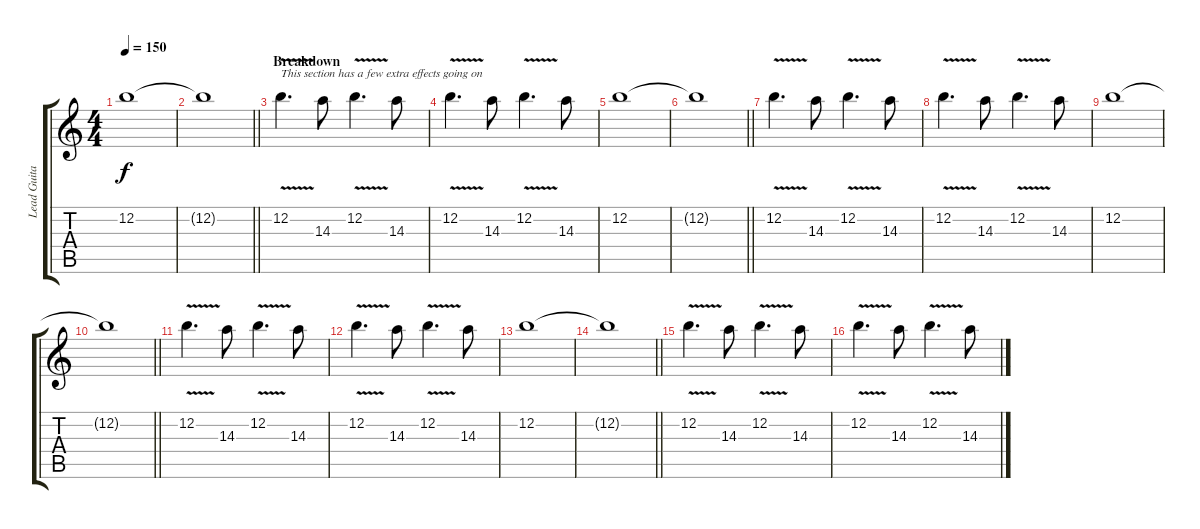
\track ("Lead Guitar" "Lead Guita") {instrument distortionguitar}
\staff {score tabs}
\tuning (E4 B3 G3 D3 A2 E2) {hide}
\ts (4 4)
\tempo 150
\clef g2
\ks c
12.2.1{dy f} |
\barLineRight lightlight
12.2{t}.1 |
\section ("" "Breakdown")
12.2{v}.4{d txt "This section has a few extra effects going on"} 14.3.8 12.2{v}.4{d} 14.3.8 |
12.2{v}.4{d} 14.3.8 12.2{v}.4{d} 14.3.8 |
12.2.1 |
\barLineRight lightlight
12.2{t}.1 |
12.2{v}.4{d} 14.3.8 12.2{v}.4{d} 14.3.8 |
12.2{v}.4{d} 14.3.8 12.2{v}.4{d} 14.3.8 |
12.2.1 |
\barLineRight lightlight
12.2{t}.1 |
12.2{v}.4{d} 14.3.8 12.2{v}.4{d} 14.3.8 |
12.2{v}.4{d} 14.3.8 12.2{v}.4{d} 14.3.8 |
12.2.1 |
\barLineRight lightlight
12.2{t}.1 |
12.2{v}.4{d} 14.3.8 12.2{v}.4{d} 14.3.8 |
12.2{v}.4{d} 14.3.8 12.2{v}.4{d} 14.3.8
